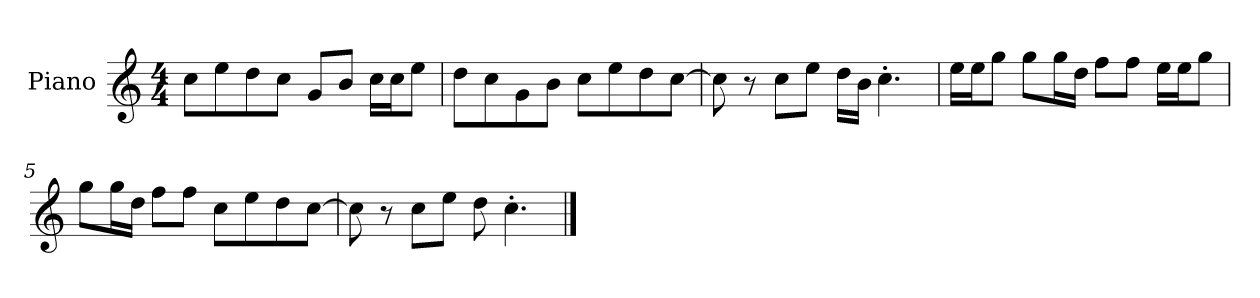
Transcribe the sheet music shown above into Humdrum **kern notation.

**kern
*part1
*staff1
*I"Piano
*I'P-no
*clefG2
*k[]
*M4/4
*MM90
=1
8cc\L
8ee\
8dd\
8cc\J
8g/L
8b/J
16cc\LL
16cc\J
8ee\J
=2
8dd\L
8cc\
8g\
8b\J
8cc\L
8ee\
8dd\
[8cc\J
=3
8cc\]
8r
8cc\L
8ee\J
16dd\LL
16b\JJ
4.cc'\
=4
16ee\LL
16ee\J
8gg\J
8gg\L
16gg\L
16dd\JJ
8ff\L
8ff\J
16ee\LL
16ee\J
8gg\J
!!LO:LB:g=z
=5
8gg\L
16gg\L
16dd\JJ
8ff\L
8ff\J
8cc\L
8ee\
8dd\
[8cc\J
=6
8cc\]
8r
8cc\L
8ee\J
8dd\
4.cc'\
==
*-
